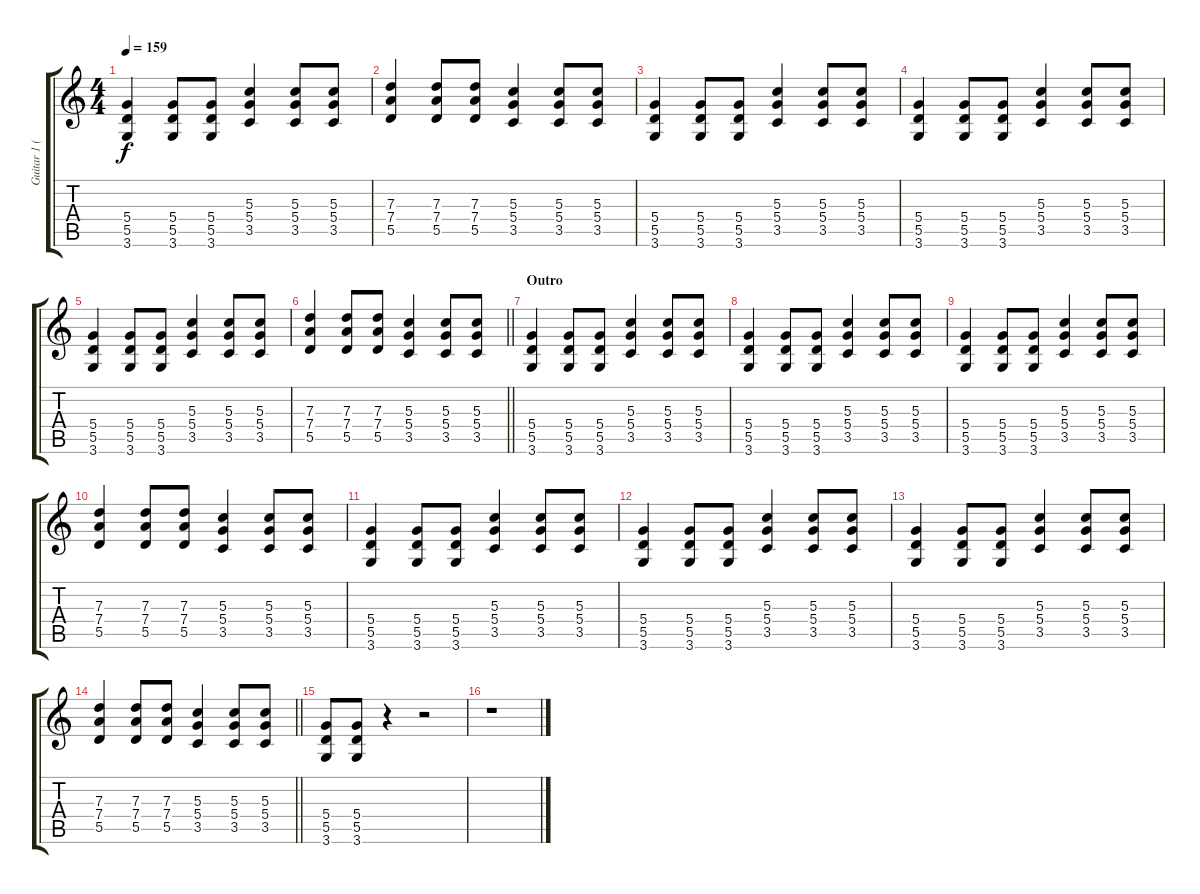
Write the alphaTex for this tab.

\track ("Guitar 1 (Billie Joe Armstrong)" "Guitar 1 (") {instrument distortionguitar}
\staff {score tabs}
\tuning (E4 B3 G3 D3 A2 E2) {hide}
\ts (4 4)
\tempo 159
\clef g2
\ks c
(5.4 5.5 3.6).4{dy f} (5.4 5.5 3.6).8 (5.4 5.5 3.6).8 (5.3 5.4 3.5).4 (5.3 5.4 3.5).8 (5.3 5.4 3.5).8 |
(7.3 7.4 5.5).4 (7.3 7.4 5.5).8 (7.3 7.4 5.5).8 (5.3 5.4 3.5).4 (5.3 5.4 3.5).8 (5.3 5.4 3.5).8 |
(5.4 5.5 3.6).4 (5.4 5.5 3.6).8 (5.4 5.5 3.6).8 (5.3 5.4 3.5).4 (5.3 5.4 3.5).8 (5.3 5.4 3.5).8 |
(5.4 5.5 3.6).4 (5.4 5.5 3.6).8 (5.4 5.5 3.6).8 (5.3 5.4 3.5).4 (5.3 5.4 3.5).8 (5.3 5.4 3.5).8 |
(5.4 5.5 3.6).4 (5.4 5.5 3.6).8 (5.4 5.5 3.6).8 (5.3 5.4 3.5).4 (5.3 5.4 3.5).8 (5.3 5.4 3.5).8 |
\barLineRight lightlight
(7.3 7.4 5.5).4 (7.3 7.4 5.5).8 (7.3 7.4 5.5).8 (5.3 5.4 3.5).4 (5.3 5.4 3.5).8 (5.3 5.4 3.5).8 |
\section ("" "Outro")
(5.4 5.5 3.6).4 (5.4 5.5 3.6).8 (5.4 5.5 3.6).8 (5.3 5.4 3.5).4 (5.3 5.4 3.5).8 (5.3 5.4 3.5).8 |
(5.4 5.5 3.6).4 (5.4 5.5 3.6).8 (5.4 5.5 3.6).8 (5.3 5.4 3.5).4 (5.3 5.4 3.5).8 (5.3 5.4 3.5).8 |
(5.4 5.5 3.6).4 (5.4 5.5 3.6).8 (5.4 5.5 3.6).8 (5.3 5.4 3.5).4 (5.3 5.4 3.5).8 (5.3 5.4 3.5).8 |
(7.3 7.4 5.5).4 (7.3 7.4 5.5).8 (7.3 7.4 5.5).8 (5.3 5.4 3.5).4 (5.3 5.4 3.5).8 (5.3 5.4 3.5).8 |
(5.4 5.5 3.6).4 (5.4 5.5 3.6).8 (5.4 5.5 3.6).8 (5.3 5.4 3.5).4 (5.3 5.4 3.5).8 (5.3 5.4 3.5).8 |
(5.4 5.5 3.6).4 (5.4 5.5 3.6).8 (5.4 5.5 3.6).8 (5.3 5.4 3.5).4 (5.3 5.4 3.5).8 (5.3 5.4 3.5).8 |
(5.4 5.5 3.6).4 (5.4 5.5 3.6).8 (5.4 5.5 3.6).8 (5.3 5.4 3.5).4 (5.3 5.4 3.5).8 (5.3 5.4 3.5).8 |
\barLineRight lightlight
(7.3 7.4 5.5).4 (7.3 7.4 5.5).8 (7.3 7.4 5.5).8 (5.3 5.4 3.5).4 (5.3 5.4 3.5).8 (5.3 5.4 3.5).8 |
(5.4 5.5 3.6).8 (5.4 5.5 3.6).8 r.4 r.2 |
r.1
